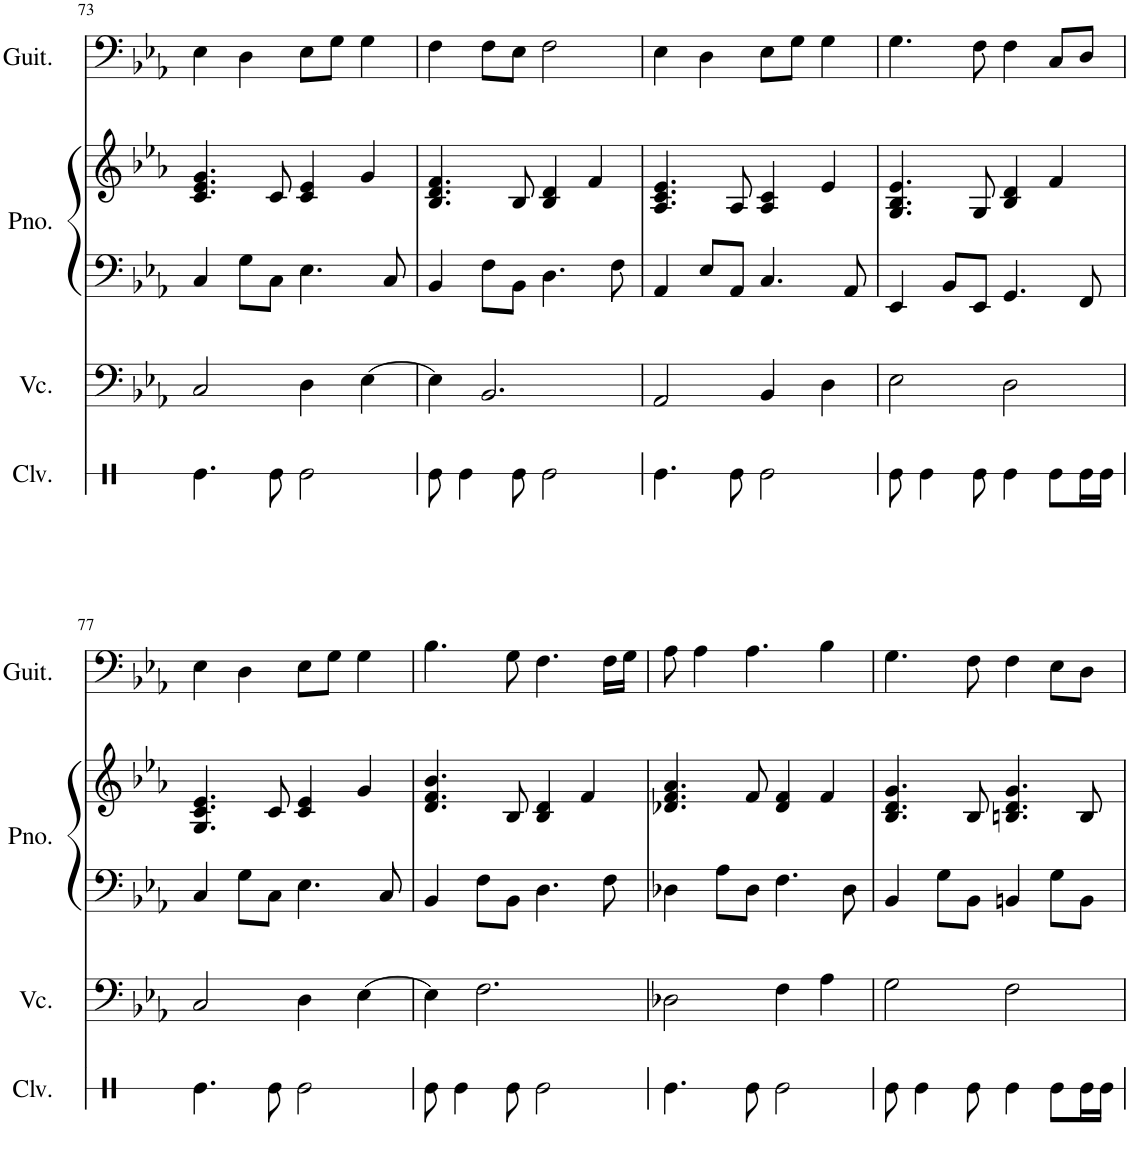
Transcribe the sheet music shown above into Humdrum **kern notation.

**kern	**kern	**kern	**kern	**kern
*part4	*part3	*part2	*part2	*part1
*staff5	*staff4	*staff3	*staff2	*staff1
*I"Claves	*I"Violoncello	*I"Piano	*	*I"Acoustic Guitar
*I'Clv.	*I'Vc.	*I'Pno.	*	*I'Guit.
!!LO:PB:g=z
*clefX	*clefF4	*clefF4	*clefG2	*clefF4
*k[]	*k[b-e-a-]	*k[b-e-a-]	*k[b-e-a-]	*k[b-e-a-]
*M4/4	*M4/4	*M4/4	*M4/4	*M4/4
=73	=73	=73	=73	=73
4.Re\	2C/	4C/	4.c/ 4.e-/ 4.g/	4E-\
.	.	8G\L	.	4D\
8Re\	.	8C\J	8c/	.
2Re\	4D\	4.E-\	4c/ 4e-/	8E-\L
.	.	.	.	8G\J
.	[4E-\	.	4g/	4G\
.	.	8C/	.	.
=74	=74	=74	=74	=74
8Re\	4E-\]	4BB-/	4.B-/ 4.d/ 4.f/	4F\
4Re\	.	.	.	.
.	2.BB-/	8F\L	.	8F\L
8Re\	.	8BB-\J	8B-/	8E-\J
2Re\	.	4.D\	4B-/ 4d/	2F\
.	.	.	4f/	.
.	.	8F\	.	.
=75	=75	=75	=75	=75
4.Re\	2AA-/	4AA-/	4.A-/ 4.c/ 4.e-/	4E-\
.	.	8E-/L	.	4D\
8Re\	.	8AA-/J	8A-/	.
2Re\	4BB-/	4.C/	4A-/ 4c/	8E-\L
.	.	.	.	8G\J
.	4D\	.	4e-/	4G\
.	.	8AA-/	.	.
=76	=76	=76	=76	=76
8Re\	2E-\	4EE-/	4.G/ 4.B-/ 4.e-/	4.G\
4Re\	.	.	.	.
.	.	8BB-/L	.	.
8Re\	.	8EE-/J	8G/	8F\
4Re\	2D\	4.GG/	4B-/ 4d/	4F\
8Re\L	.	.	4f/	8C/L
16Re\L	.	8FF/	.	8D/J
16Re\JJ	.	.	.	.
!!LO:LB:g=z
=77	=77	=77	=77	=77
4.Re\	2C/	4C/	4.G/ 4.c/ 4.e-/	4E-\
.	.	8G\L	.	4D\
8Re\	.	8C\J	8c/	.
2Re\	4D\	4.E-\	4c/ 4e-/	8E-\L
.	.	.	.	8G\J
.	[4E-\	.	4g/	4G\
.	.	8C/	.	.
=78	=78	=78	=78	=78
8Re\	4E-\]	4BB-/	4.d/ 4.f/ 4.b-/	4.B-\
4Re\	.	.	.	.
.	2.F\	8F\L	.	.
8Re\	.	8BB-\J	8B-/	8G\
2Re\	.	4.D\	4B-/ 4d/	4.F\
.	.	.	4f/	.
.	.	8F\	.	16F\LL
.	.	.	.	16G\JJ
=79	=79	=79	=79	=79
4.Re\	2D-X\	4D-X\	4.d-X/ 4.f/ 4.a-/	8A-\
.	.	.	.	4A-\
.	.	8A-\L	.	.
8Re\	.	8D-\J	8f/	4.A-\
2Re\	4F\	4.F\	4d-/ 4f/	.
.	4A-\	.	4f/	4B-\
.	.	8D-\	.	.
=80	=80	=80	=80	=80
8Re\	2G\	4BB-/	4.B-/ 4.d/ 4.g/	4.G\
4Re\	.	.	.	.
.	.	8G\L	.	.
8Re\	.	8BB-\J	8B-/	8F\
4Re\	2F\	4BBn/	4.Bn/ 4.d/ 4.g/	4F\
8Re\L	.	8G\L	.	8E-\L
16Re\L	.	8BB\J	8B/	8D\J
16Re\JJ	.	.	.	.
=	=	=	=	=
*-	*-	*-	*-	*-
